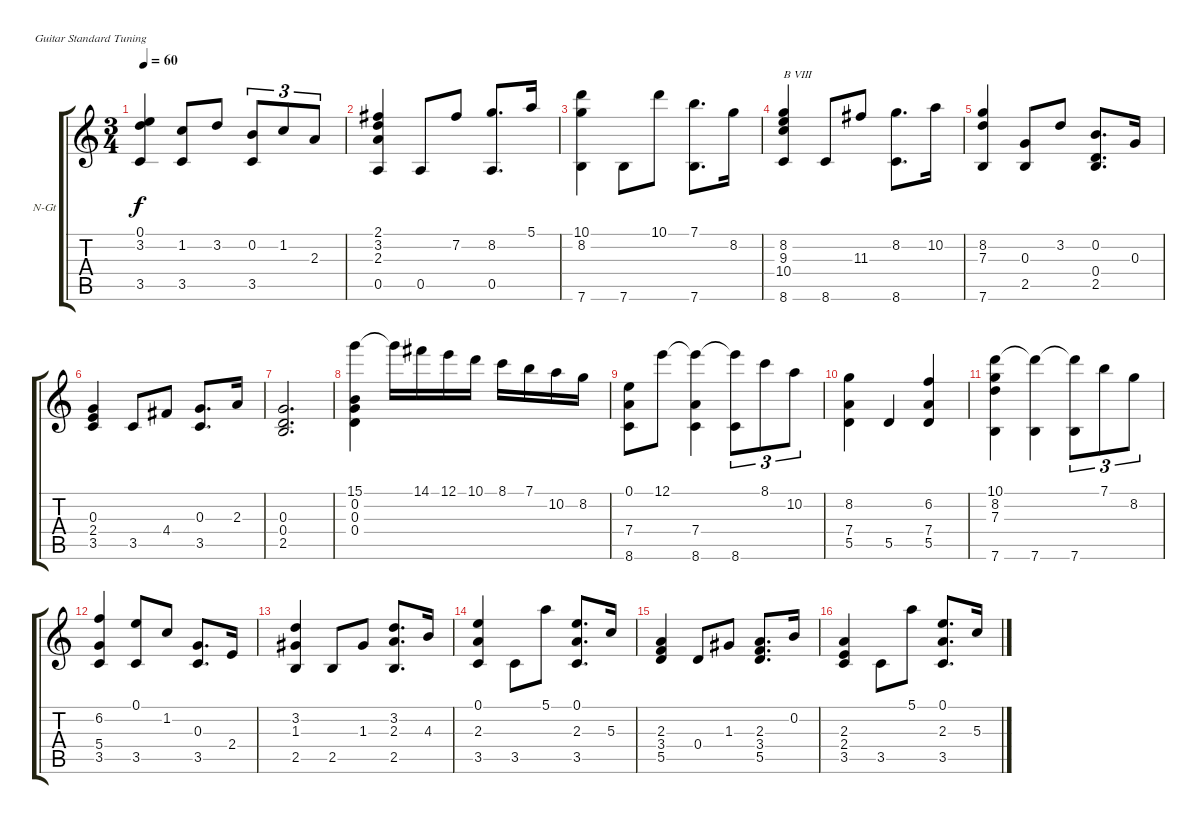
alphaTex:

\bracketExtendMode groupsimilarinstruments
\firstSystemTrackNameOrientation horizontal
\otherSystemsTrackNameOrientation horizontal
\track ("guitare" "N-Gt") {instrument acousticguitarnylon}
\staff {score tabs}
\tuning (E4 B3 G3 D3 A2 E2)
\ts (3 4)
\tempo 60
\clef g2
\ks c
(0.1 3.2 3.5).4{dy f} (1.2 3.5).8 3.2.8 (0.2 3.5).8{tu (3 2)} 1.2.8{tu (3 2)} 2.3.8{tu (3 2)} |
(2.1 3.2 2.3 0.5).4 0.5.8 7.2.8 (8.2 0.5).8{d} 5.1.16 |
(10.1 8.2 7.6).4 7.6.8 10.1.8 (7.1 7.6).8{d} 8.2.16 |
(8.2 9.3 10.4 8.6).4{txt "B VIII"} 8.6.8 11.3.8 (8.2 8.6).8{d} 10.2.16 |
(8.2 7.3 7.6).4 (0.3 2.5).8 3.2.8 (0.2 0.4 2.5).8{d} 0.3.16 |
(0.3 2.4 3.5).4 3.5.8 4.4.8 (0.3 3.5).8{d} 2.3.16 |
(0.3 0.4 2.5).2{d} |
(15.1 0.2 0.3 0.4).4 15.1{t}.16 14.1.16 12.1.16 10.1.16 8.1.16 7.1.16 10.2.16 8.2.16 |
(0.1 7.4 8.6).8 12.1.8 (7.4 8.6 12.1{t}).4 (12.1{t} 8.6).8{tu (3 2)} 8.1.8{tu (3 2)} 10.2.8{tu (3 2)} |
(8.2 7.4 5.5).4 5.5.4 (6.2 7.4 5.5).4 |
(10.1 8.2 7.3 7.6).4 (7.6 10.1{t}).4 (10.1{t} 7.6).8{tu (3 2)} 7.1.8{tu (3 2)} 8.2.8{tu (3 2)} |
(6.2 5.4 3.5).4 (0.1 3.5).8 1.2.8 (0.3 3.5).8{d} 2.4.16 |
(3.2 1.3 2.5).4 2.5.8 1.3.8 (3.2 2.3 2.5).8{d} 4.3.16 |
(0.1 2.3 3.5).4 3.5.8 5.1.8 (0.1 2.3 3.5).8{d} 5.3.16 |
(2.3 3.4 5.5).4 0.4.8 1.3.8 (2.3 3.4 5.5).8{d} 0.2.16 |
(2.3 2.4 3.5).4 3.5.8 5.1.8 (0.1 2.3 3.5).8{d} 5.3.16
